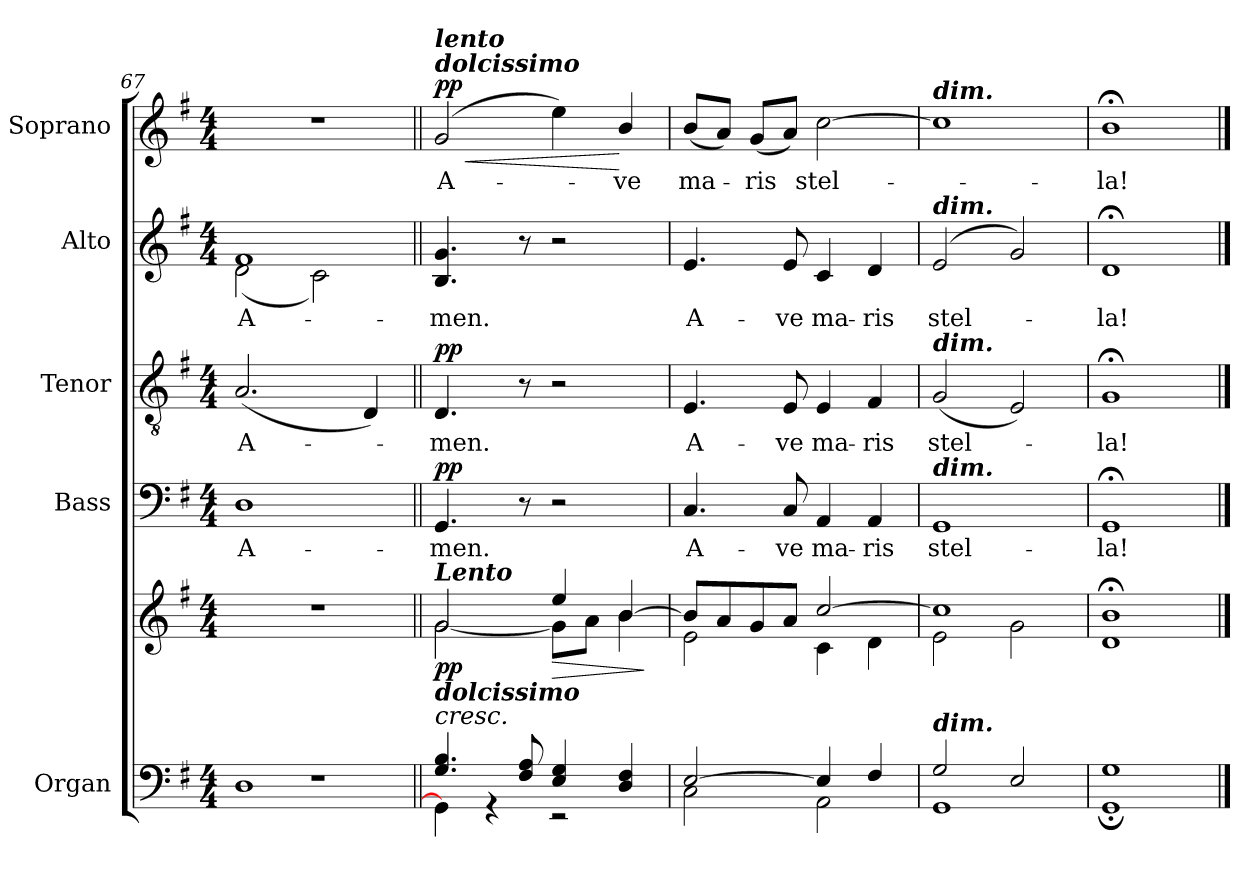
**kern	**kern	**dynam	**kern	**text	**dynam	**kern	**text	**dynam	**kern	**text	**dynam	**kern	**text	**dynam
*part5	*part5	*part5	*part4	*part4	*part4	*part3	*part3	*part3	*part2	*part2	*part2	*part1	*part1	*part1
*staff6	*staff5	*staff5/6	*staff4	*staff4	*staff4	*staff3	*staff3	*staff3	*staff2	*staff2	*staff2	*staff1	*staff1	*staff1
*I"Organ	*	*	*I"Bass	*	*	*I"Tenor	*	*	*I"Alto	*	*	*I"Soprano	*	*
*	*	*	*I'B	*	*	*I'T	*	*	*I'A	*	*	*I'S	*	*
*clefF4	*clefG2	*	*clefF4	*	*	*clefGv2	*	*	*clefG2	*	*	*clefG2	*	*
*k[f#]	*k[f#]	*	*k[f#]	*	*	*k[f#]	*	*	*k[f#]	*	*	*k[f#]	*	*
*G:	*G:	*	*G:	*	*	*G:	*	*	*G:	*	*	*G:	*	*
*M4/4	*M4/4	*	*M4/4	*	*	*M4/4	*	*	*M4/4	*	*	*M4/4	*	*
=67	=67	=67	=67	=67	=67	=67	=67	=67	=67	=67	=67	=67	=67	=67
*^	*^	*	*	*	*	*	*	*	*	*	*	*	*	*
*	*^	*	*	*	*	*	*	*	*	*	*	*	*	*	*	*
!	!	!	!	!	!	!	!LO:LY:b	!	!	!LO:LY:b	!	!	!LO:LY:b	!	!	!	!
*	*	*	*	*	*	*	*	*	*	*	*	*^	*	*	*	*	*
1r	1D\	1ryy	1r	2ryy	.	1D	A-	.	(<2.A	A-	.	1f#	(<2d\	A-	.	1r	.	.
.	.	.	.	2ryy	.	.	.	.	.	.	.	.	2c\)	.	.	.	.	.
.	.	.	.	.	.	.	.	.	4D)	.	.	.	.	.	.	.	.	.
=68||	=68||	=68||	=68||	=68||	=68||	=68||	=68||	=68||	=68||	=68||	=68||	=68||	=68||	=68||	=68||	=68||	=68||	=68||
*	*	*	*MM66	*	*	*	*	*	*	*	*	*	*	*	*	*MM66	*	*
!	!	!	!	!	!	!	!	!	!	!	!	!	!	!	!	!LO:TX:a:Bi:t=dolcissimo	!	!
!	!	!	!	!	!	!	!	!	!	!	!	!	!	!	!	!LO:TX:a:Bi:t=lento	!	!
!	!	!	!LO:TX:a:Bi:t=Lento	!	!	!	!	!	!	!	!	!	!	!	!	!	!	!
!	!	!	!LO:TX:b:Bi:t=dolcissimo	!	!	!	!	!	!	!	!	!	!	!	!	!	!	!
!	!	!	!	!	!LO:HP:b	!	!LO:LY:b	!	!	!LO:LY:b	!	!	!	!LO:LY:b	!	!	!LO:LY:b	!LO:HP:b
!	!	!	!	!	!LO:DY:n=1:b	!	!	!LO:DY:b	!	!	!LO:DY:b	!	!	!	!LO:DY:b	!	!	!LO:DY:n=1:b
4.G/ 4.B/	4GG\]	1ryy	2g/	[2g\	< pp	4.GG	men.	pp	4.D	men.	pp	4.B 4.g	1ryy	men.	pp	(<2g	A-	< pp
.	4r	.	.	.	.	.	.	.	.	.	.	.	.	.	.	.	.	.
8F#/ 8A/	.	.	.	.	.	8r	.	.	8r	.	.	8r	.	.	.	.	.	.
!	!	!	!	!	!LO:HP:b	!	!	!	!	!	!	!	!	!	!	!	!	!
4E/ 4G/	2r	.	4ee/	8g\L]	>	2r	.	.	2r	.	.	2r	.	.	.	4ee)	.	.
.	.	.	.	8a\J	.	.	.	.	.	.	.	.	.	.	.	.	.	.
!	!	!	!	!	!	!	!	!	!	!	!	!	!	!	!	!	!LO:LY:b	!
4D/ 4F#/	.	.	[4b/	4b\	[	.	.	.	.	.	.	.	.	.	.	4b/	ve	[
*v	*v	*v	*	*	*	*	*	*	*	*	*	*v	*v	*	*	*	*	*
*	*v	*v	*	*	*	*	*	*	*	*	*	*	*	*	*
.	.	]	.	.	.	.	.	.	.	.	.	.	.	.
=69	=69	=69	=69	=69	=69	=69	=69	=69	=69	=69	=69	=69	=69	=69
*^	*^	*	*	*	*	*	*	*	*	*	*	*	*	*
*	*^	*	*	*	*	*	*	*	*	*	*	*	*	*	*	*
!	!	!	!	!	!	!	!LO:LY:b	!	!	!LO:LY:b	!	!	!LO:LY:b	!	!	!LO:LY:b	!
*	*	*	*	*	*	*	*	*	*	*	*	*^	*	*	*	*	*
[2E/	2C\	1ryy	8b/L]	2e\	.	4.C	A-	.	4.E	A-	.	4.e	1ryy	A-	.	(<8bL	ma-	.
.	.	.	8a/	.	.	.	.	.	.	.	.	.	.	.	.	8aJ)	.	.
!	!	!	!	!	!	!	!	!	!	!	!	!	!	!	!	!	!LO:LY:b	!
.	.	.	8g/	.	.	.	.	.	.	.	.	.	.	.	.	(<8gL	ris	.
!	!	!	!	!	!	!	!LO:LY:b	!	!	!LO:LY:b	!	!	!	!LO:LY:b	!	!	!	!
.	.	.	8a/J	.	.	8C	-ve	.	8E	-ve	.	8e	.	-ve	.	8aJ)	.	.
!	!	!	!	!	!	!	!LO:LY:b	!	!	!LO:LY:b	!	!	!	!LO:LY:b	!	!	!LO:LY:b	!
4E/]	2AA\	.	[2cc/	4c\	.	4AA	ma-	.	4E	ma-	.	4c	.	ma-	.	[2cc	stel-	.
!	!	!	!	!	!	!	!LO:LY:b	!	!	!LO:LY:b	!	!	!	!LO:LY:b	!	!	!	!
4F#/	.	.	.	4d\	.	4AA	-ris	.	4F#	-ris	.	4d	.	-ris	.	.	.	.
=70	=70	=70	=70	=70	=70	=70	=70	=70	=70	=70	=70	=70	=70	=70	=70	=70	=70	=70
!	!	!	!	!	!	!	!	!	!	!	!	!	!	!	!	!LO:TX:a:Bi:t=dim.	!	!
!	!	!	!	!	!	!	!	!	!	!	!	!LO:TX:a:Bi:t=dim.	!	!	!	!	!	!
!	!	!	!	!	!	!	!	!	!LO:TX:a:Bi:t=dim.	!	!	!	!	!	!	!	!	!
!	!	!	!	!	!	!LO:TX:a:Bi:t=dim.	!	!	!	!	!	!	!	!	!	!	!	!
!LO:TX:a:Bi:t=dim.	!	!	!	!	!	!	!	!	!	!	!	!	!	!	!	!	!	!
!	!	!	!	!	!	!	!LO:LY:b	!	!	!LO:LY:b	!	!	!	!LO:LY:b	!	!	!	!
2G/	1GG\	1ryy	1cc/]	2e\	.	1GG	stel-	.	(<2G	stel-	.	(<2e	1ryy	stel-	.	1cc]	.	.
2E/	.	.	.	2g\	.	.	.	.	2E)	.	.	2g)	.	.	.	.	.	.
=71	=71	=71	=71	=71	=71	=71	=71	=71	=71	=71	=71	=71	=71	=71	=71	=71	=71	=71
!	!	!	!	!	!	!	!LO:LY:b	!	!	!LO:LY:b	!	!	!	!LO:LY:b	!	!	!LO:LY:b	!
1G/	1GG;\	1ryy	1b;</	1d\	.	1GG;<	-la!	.	1G;<	la!	.	1d;<	1ryy	la!	.	1b;<	la!	.
*v	*v	*v	*	*	*	*	*	*	*	*	*	*v	*v	*	*	*	*	*
*	*v	*v	*	*	*	*	*	*	*	*	*	*	*	*	*
==	==	==	==	==	==	==	==	==	==	==	==	==	==	==
*-	*-	*-	*-	*-	*-	*-	*-	*-	*-	*-	*-	*-	*-	*-
